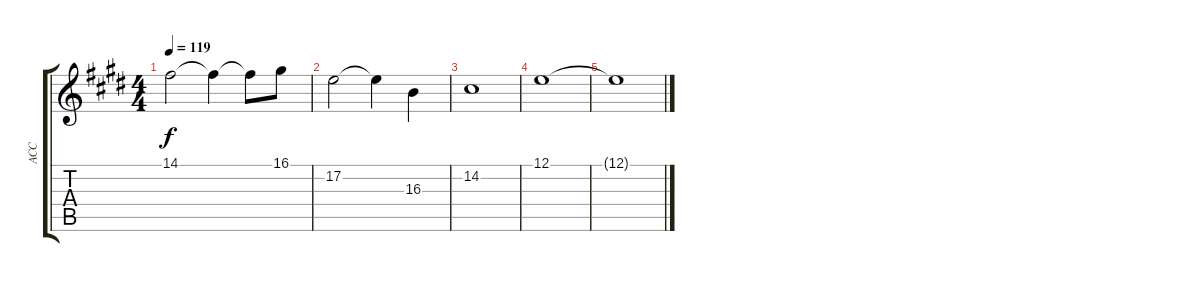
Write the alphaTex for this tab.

\track ("ACC" "ACC") {instrument accordion}
\staff {score tabs}
\tuning (E4 B3 G3 D3 A2 E2) {hide}
\ts (4 4)
\tempo 119
\clef g2
\ks e
14.1.2{dy f} 14.1{t}.4 14.1{t}.8 16.1.8 |
17.2.2 17.2{t}.4 16.3.4 |
14.2.1 |
12.1.1 |
12.1{t}.1
